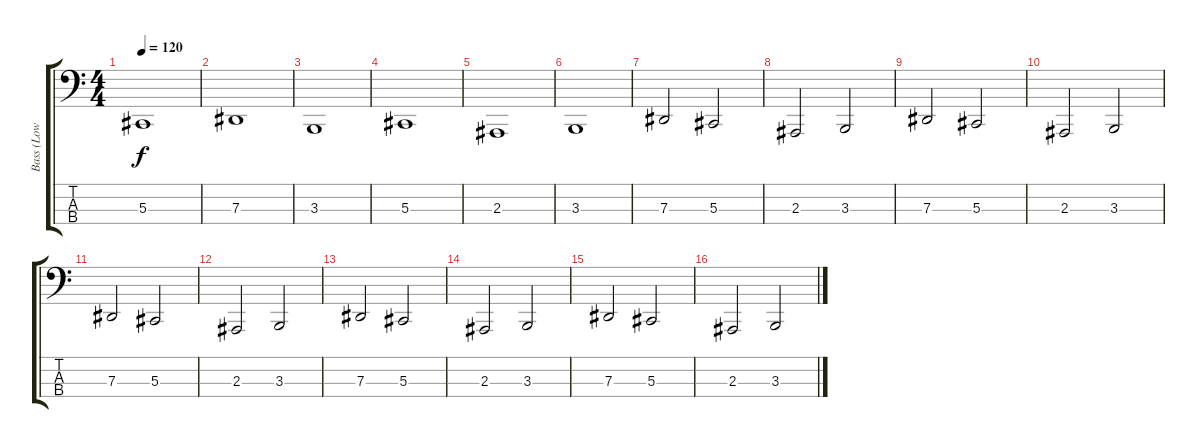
\track ("Bass (Low Strings)" "Bass (Low ") {instrument synthstrings1}
\staff {score tabs}
\tuning (Gb2 Db2 Ab1 Eb1) {hide}
\ts (4 4)
\tempo 120
\clef f4
\ks c
5.3.1{dy f} |
7.3.1 |
3.3.1 |
5.3.1 |
2.3.1 |
3.3.1 |
7.3.2 5.3.2 |
2.3.2 3.3.2 |
7.3.2 5.3.2 |
2.3.2 3.3.2 |
7.3.2 5.3.2 |
2.3.2 3.3.2 |
7.3.2 5.3.2 |
2.3.2 3.3.2 |
7.3.2 5.3.2 |
2.3.2 3.3.2
